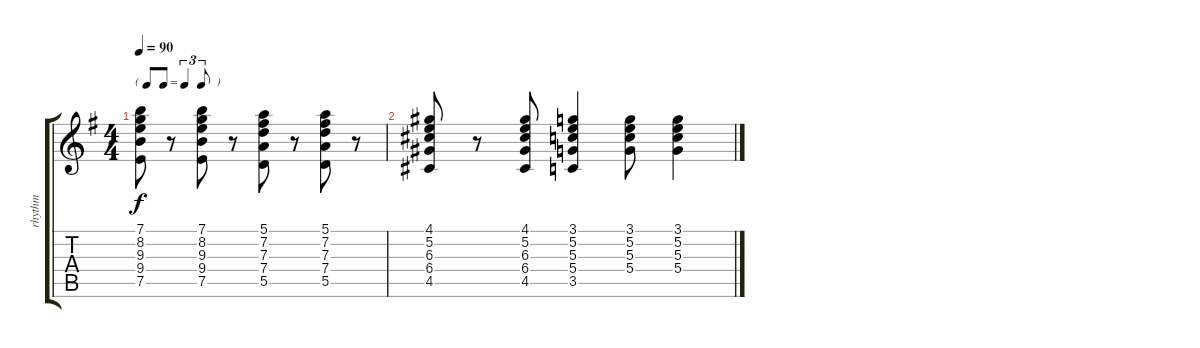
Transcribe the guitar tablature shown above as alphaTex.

\track ("rhythm" "rhythm") {instrument electricguitarjazz}
\staff {score tabs}
\tuning (E4 B3 G3 D3 A2 E2) {hide}
\ts (4 4)
\tf triplet8th
\tempo 90
\clef g2
\ks g
(7.1 8.2 9.3 9.4 7.5).8{dy f} r.8 (7.1 8.2 9.3 9.4 7.5).8 r.8 (5.1 7.2 7.3 7.4 5.5).8 r.8 (5.1 7.2 7.3 7.4 5.5).8 r.8 |
(4.1 5.2 6.3 6.4 4.5).8 r.8 (4.1 5.2 6.3 6.4 4.5).8 (3.1 5.2 5.3 5.4 3.5).4 (3.1 5.2 5.3 5.4).8 (3.1 5.2 5.3 5.4).4
